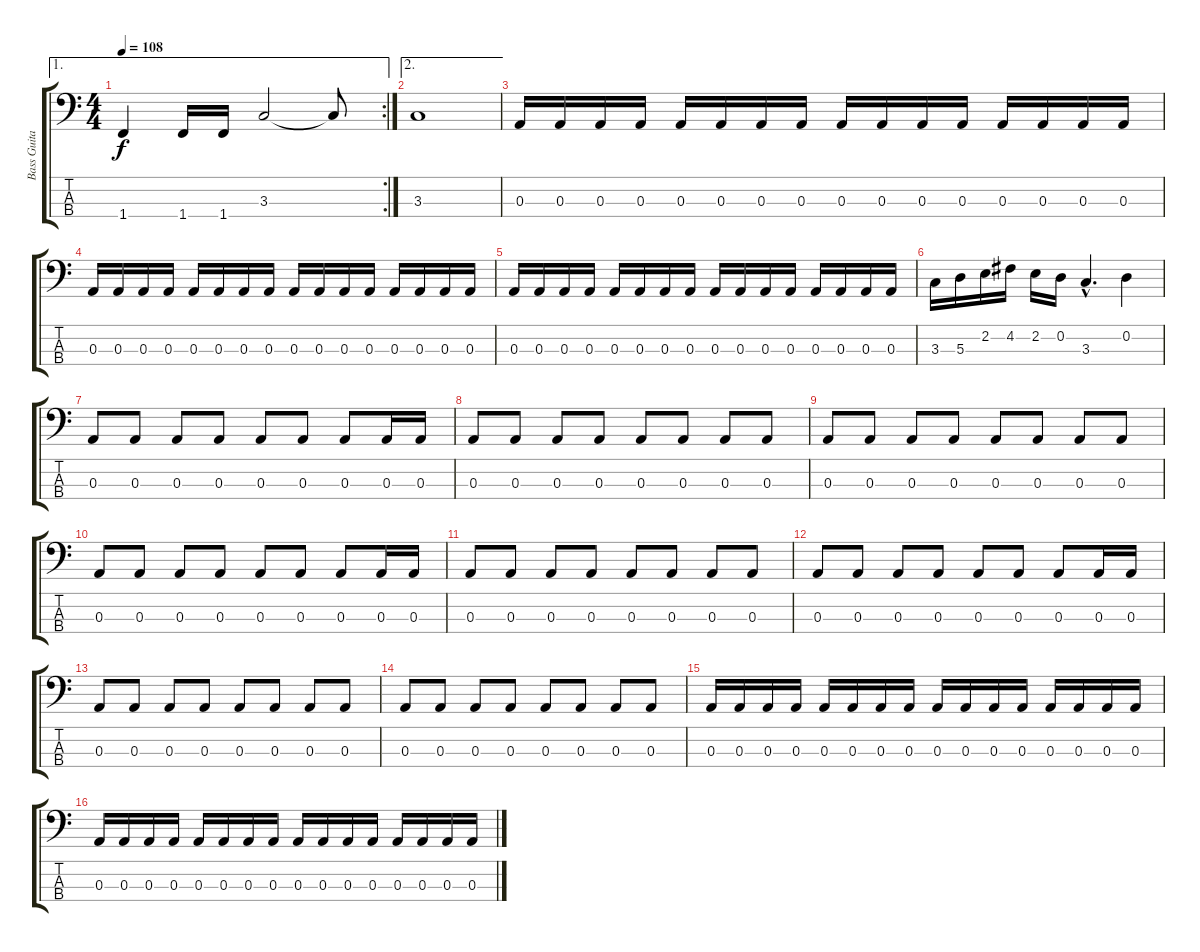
\track ("Bass Guitar" "Bass Guita") {instrument synthbass2}
\staff {score tabs}
\tuning (G2 D2 A1 E1) {hide}
\ae 1
\rc 2
\ts (4 4)
\tempo 108
\clef f4
\ks c
1.4.4{dy f} 1.4.16 1.4.16 3.3.2 3.3{t}.8 |
\ae 2
3.3.1 |
0.3.16 0.3.16 0.3.16 0.3.16 0.3.16 0.3.16 0.3.16 0.3.16 0.3.16 0.3.16 0.3.16 0.3.16 0.3.16 0.3.16 0.3.16 0.3.16 |
0.3.16 0.3.16 0.3.16 0.3.16 0.3.16 0.3.16 0.3.16 0.3.16 0.3.16 0.3.16 0.3.16 0.3.16 0.3.16 0.3.16 0.3.16 0.3.16 |
0.3.16 0.3.16 0.3.16 0.3.16 0.3.16 0.3.16 0.3.16 0.3.16 0.3.16 0.3.16 0.3.16 0.3.16 0.3.16 0.3.16 0.3.16 0.3.16 |
3.3.16 5.3.16 2.2.16 4.2.16 2.2.16 0.2.16 3.3{hac}.4{d} 0.2.4 |
0.3.8 0.3.8 0.3.8 0.3.8 0.3.8 0.3.8 0.3.8 0.3.16 0.3.16 |
0.3.8 0.3.8 0.3.8 0.3.8 0.3.8 0.3.8 0.3.8 0.3.8 |
0.3.8 0.3.8 0.3.8 0.3.8 0.3.8 0.3.8 0.3.8 0.3.8 |
0.3.8 0.3.8 0.3.8 0.3.8 0.3.8 0.3.8 0.3.8 0.3.16 0.3.16 |
0.3.8 0.3.8 0.3.8 0.3.8 0.3.8 0.3.8 0.3.8 0.3.8 |
0.3.8 0.3.8 0.3.8 0.3.8 0.3.8 0.3.8 0.3.8 0.3.16 0.3.16 |
0.3.8 0.3.8 0.3.8 0.3.8 0.3.8 0.3.8 0.3.8 0.3.8 |
0.3.8 0.3.8 0.3.8 0.3.8 0.3.8 0.3.8 0.3.8 0.3.8 |
0.3.16 0.3.16 0.3.16 0.3.16 0.3.16 0.3.16 0.3.16 0.3.16 0.3.16 0.3.16 0.3.16 0.3.16 0.3.16 0.3.16 0.3.16 0.3.16 |
0.3.16 0.3.16 0.3.16 0.3.16 0.3.16 0.3.16 0.3.16 0.3.16 0.3.16 0.3.16 0.3.16 0.3.16 0.3.16 0.3.16 0.3.16 0.3.16
